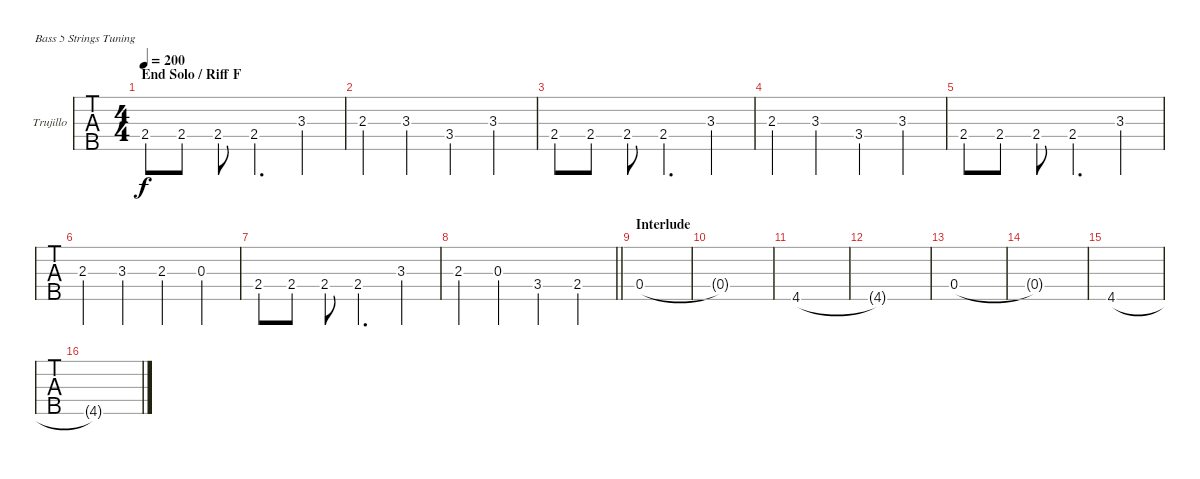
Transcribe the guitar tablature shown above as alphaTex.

\bracketExtendMode groupsimilarinstruments
\firstSystemTrackNameOrientation horizontal
\otherSystemsTrackNameOrientation horizontal
\track ("Bass" "Trujillo") {instrument electricbassfinger}
\staff {tabs}
\tuning (G2 D2 A1 E1 B0)
\ts (4 4)
\section ("" "End Solo / Riff F")
\tempo 200
\clef f4
\ks c
2.4.8{dy f} 2.4.8 2.4.8 2.4.4{d} 3.3.4 |
2.3.4 3.3.4 3.4.4 3.3.4 |
2.4.8 2.4.8 2.4.8 2.4.4{d} 3.3.4 |
2.3.4 3.3.4 3.4.4 3.3.4 |
2.4.8 2.4.8 2.4.8 2.4.4{d} 3.3.4 |
2.3.4 3.3.4 2.3.4 0.3.4 |
2.4.8 2.4.8 2.4.8 2.4.4{d} 3.3.4 |
\barLineRight lightlight
2.3.4 0.3.4 3.4.4 2.4.4 |
\section ("" "Interlude")
0.4.1 |
0.4{t}.1 |
4.5.1 |
4.5{t}.1 |
0.4.1 |
0.4{t}.1 |
4.5.1 |
4.5{t}.1
